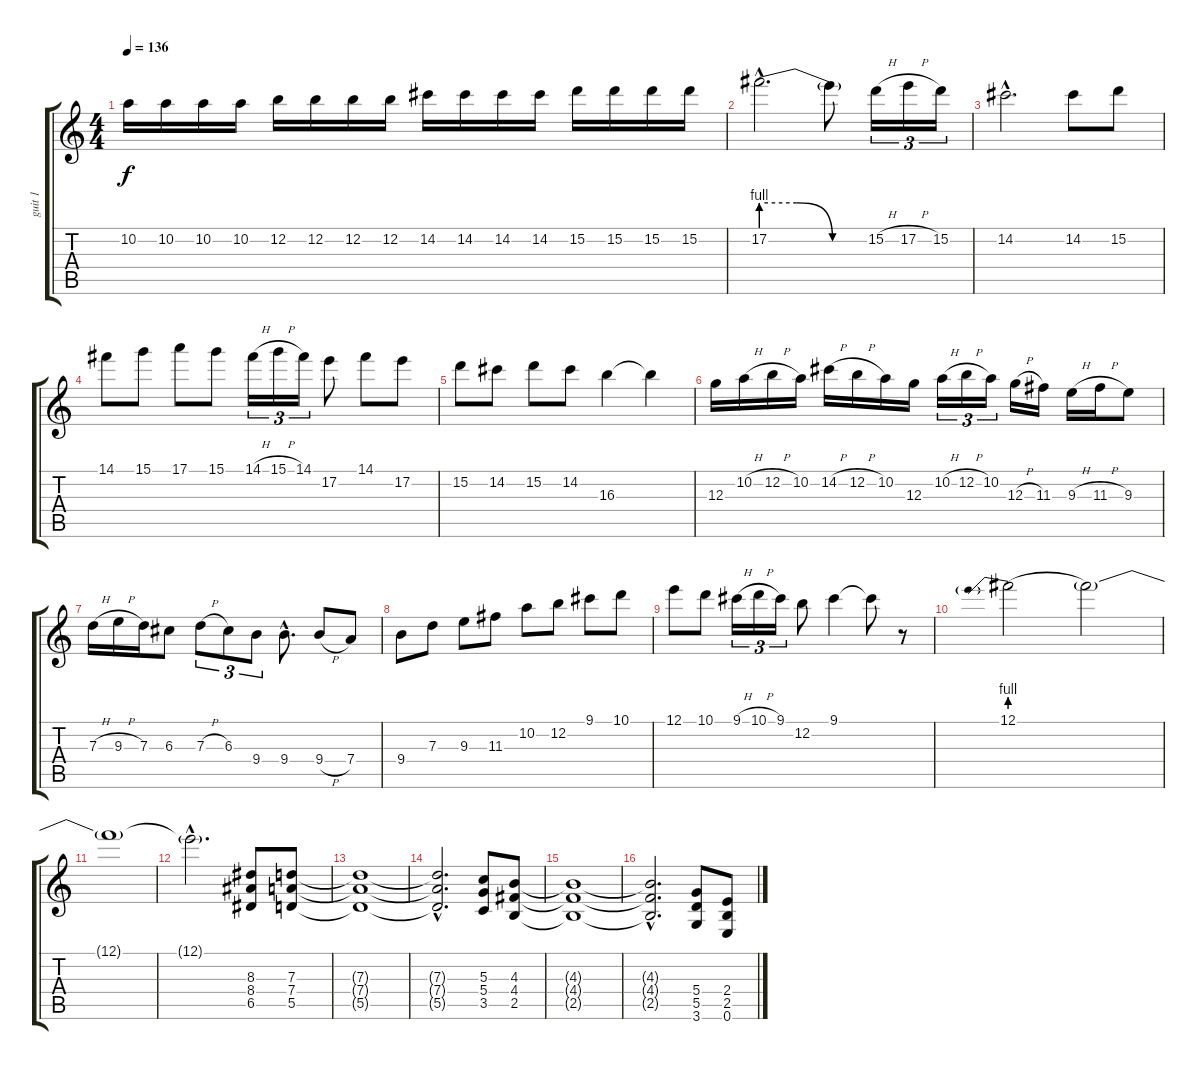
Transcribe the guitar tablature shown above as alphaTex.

\track ("guit 1" "guit 1") {instrument distortionguitar}
\staff {score tabs}
\tuning (E4 B3 G3 D3 A2 E2) {hide}
\ts (4 4)
\tempo 136
\clef g2
\ks c
10.2.16{dy f} 10.2.16 10.2.16 10.2.16 12.2.16 12.2.16 12.2.16 12.2.16 14.2.16 14.2.16 14.2.16 14.2.16 15.2.16 15.2.16 15.2.16 15.2.16 |
17.2{be (custom 0 4 20 4 40 0 60 0) hac}.2{d} 17.2{t}.8 15.2{h}.16{tu (3 2)} 17.2{h}.16{tu (3 2)} 15.2.16{tu (3 2)} |
14.2{hac}.2{d} 14.2.8 15.2.8 |
14.1.8 15.1.8 17.1.8 15.1.8 14.1{h}.16{tu (3 2)} 15.1{h}.16{tu (3 2)} 14.1.16{tu (3 2)} 17.2.8 14.1.8 17.2.8 |
15.2.8 14.2.8 15.2.8 14.2.8 16.3.4 16.3{t}.4 |
12.3.16 10.2{h}.16 12.2{h}.16 10.2.16 14.2{h}.16 12.2{h}.16 10.2.16 12.3.16 10.2{h}.16{tu (3 2)} 12.2{h}.16{tu (3 2)} 10.2.16{tu (3 2)} 12.3{h}.16 11.3.16 9.3{h}.16 11.3{h}.16 9.3.8 |
7.3{h}.16 9.3{h}.16 7.3.16 6.3.8 7.3{h}.8{tu (3 2)} 6.3.8{tu (3 2)} 9.4.8{tu (3 2)} 9.4{hac}.8{d} 9.4{h}.8 7.4.8 |
9.4.8 7.3.8 9.3.8 11.3.8 10.2.8 12.2.8 9.1.8 10.1.8 |
12.1.8 10.1.8 9.1{h}.16{tu (3 2)} 10.1{h}.16{tu (3 2)} 9.1.16{tu (3 2)} 12.2.8 9.1.4 9.1{t}.8 r.8 |
12.1{be (prebend 0 4 60 4)}.2 12.1{t}.2 |
12.1{t}.1 |
12.1{hac t}.2{d} (8.3 8.4 6.5).8 (7.3 7.4 5.5).8 |
(7.3{t} 7.4{t} 5.5{t}).1 |
(7.3{hac t} 7.4{hac t} 5.5{hac t}).2{d} (5.3 5.4 3.5).8 (4.3 4.4 2.5).8 |
(4.3{t} 4.4{t} 2.5{t}).1 |
(4.3{hac t} 4.4{hac t} 2.5{hac t}).2{d} (5.4 5.5 3.6).8 (2.4 2.5 0.6).8
